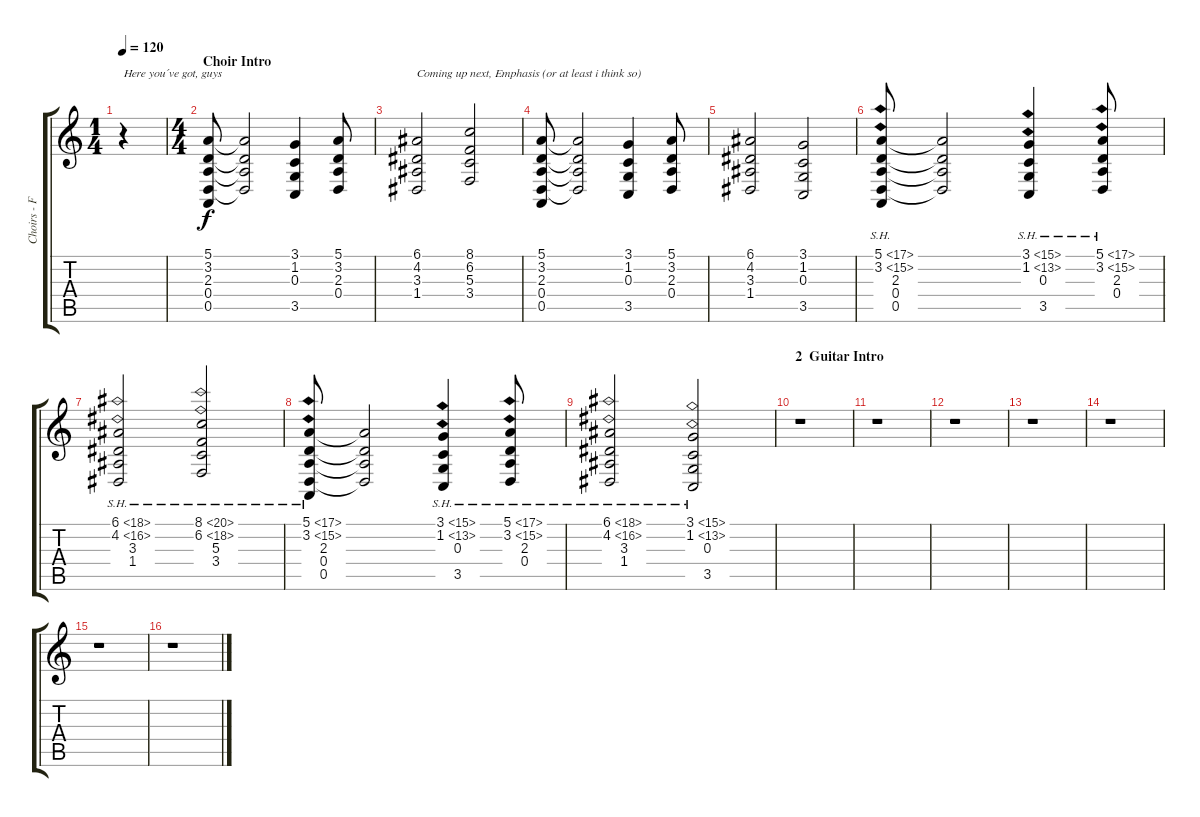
\track ("Choirs - Floor" "Choirs - F") {instrument choiraahs}
\staff {score tabs}
\tuning (E4 B3 G3 D3 A2 E2) {hide}
\ts (1 4)
\tempo 120
\clef g2
\ks c
r.4{txt "Here you´ve got, guys" dy f instrument choiraahs} |
\ts (4 4)
\section ("" "Choir Intro")
(5.1 3.2 2.3 0.4 0.5).8 (5.1{t} 3.2{t} 2.3{t} 0.4{t}).2 (3.1 1.2 0.3 3.5).4 (5.1 3.2 2.3 0.4).8 |
(6.1 4.2 3.3 1.4).2{txt "Coming up next, Emphasis (or at least i think so)"} (8.1 6.2 5.3 3.4).2 |
(5.1 3.2 2.3 0.4 0.5).8 (5.1{t} 3.2{t} 2.3{t} 0.4{t}).2 (3.1 1.2 0.3 3.5).4 (5.1 3.2 2.3 0.4).8 |
(6.1 4.2 3.3 1.4).2 (3.1 1.2 0.3 3.5).2 |
(5.1{sh 12} 3.2{sh 12} 2.3 0.4 0.5).8 (5.1{t} 3.2{t} 2.3{t} 0.4{t}).2 (3.1{sh 12} 1.2{sh 12} 0.3 3.5).4 (5.1{sh 12} 3.2{sh 12} 2.3 0.4).8 |
(6.1{sh 12} 4.2{sh 12} 3.3 1.4).2 (8.1{sh 12} 6.2{sh 12} 5.3 3.4).2 |
(5.1{sh 12} 3.2{sh 12} 2.3 0.4 0.5).8 (5.1{t} 3.2{t} 2.3{t} 0.4{t}).2 (3.1{sh 12} 1.2{sh 12} 0.3 3.5).4 (5.1{sh 12} 3.2{sh 12} 2.3 0.4).8 |
(6.1{sh 12} 4.2{sh 12} 3.3 1.4).2 (3.1{sh 12} 1.2{sh 12} 0.3 3.5).2 |
\section ("" "2  Guitar Intro")
r.1 |
r.1 |
r.1 |
r.1 |
r.1 |
r.1 |
r.1
